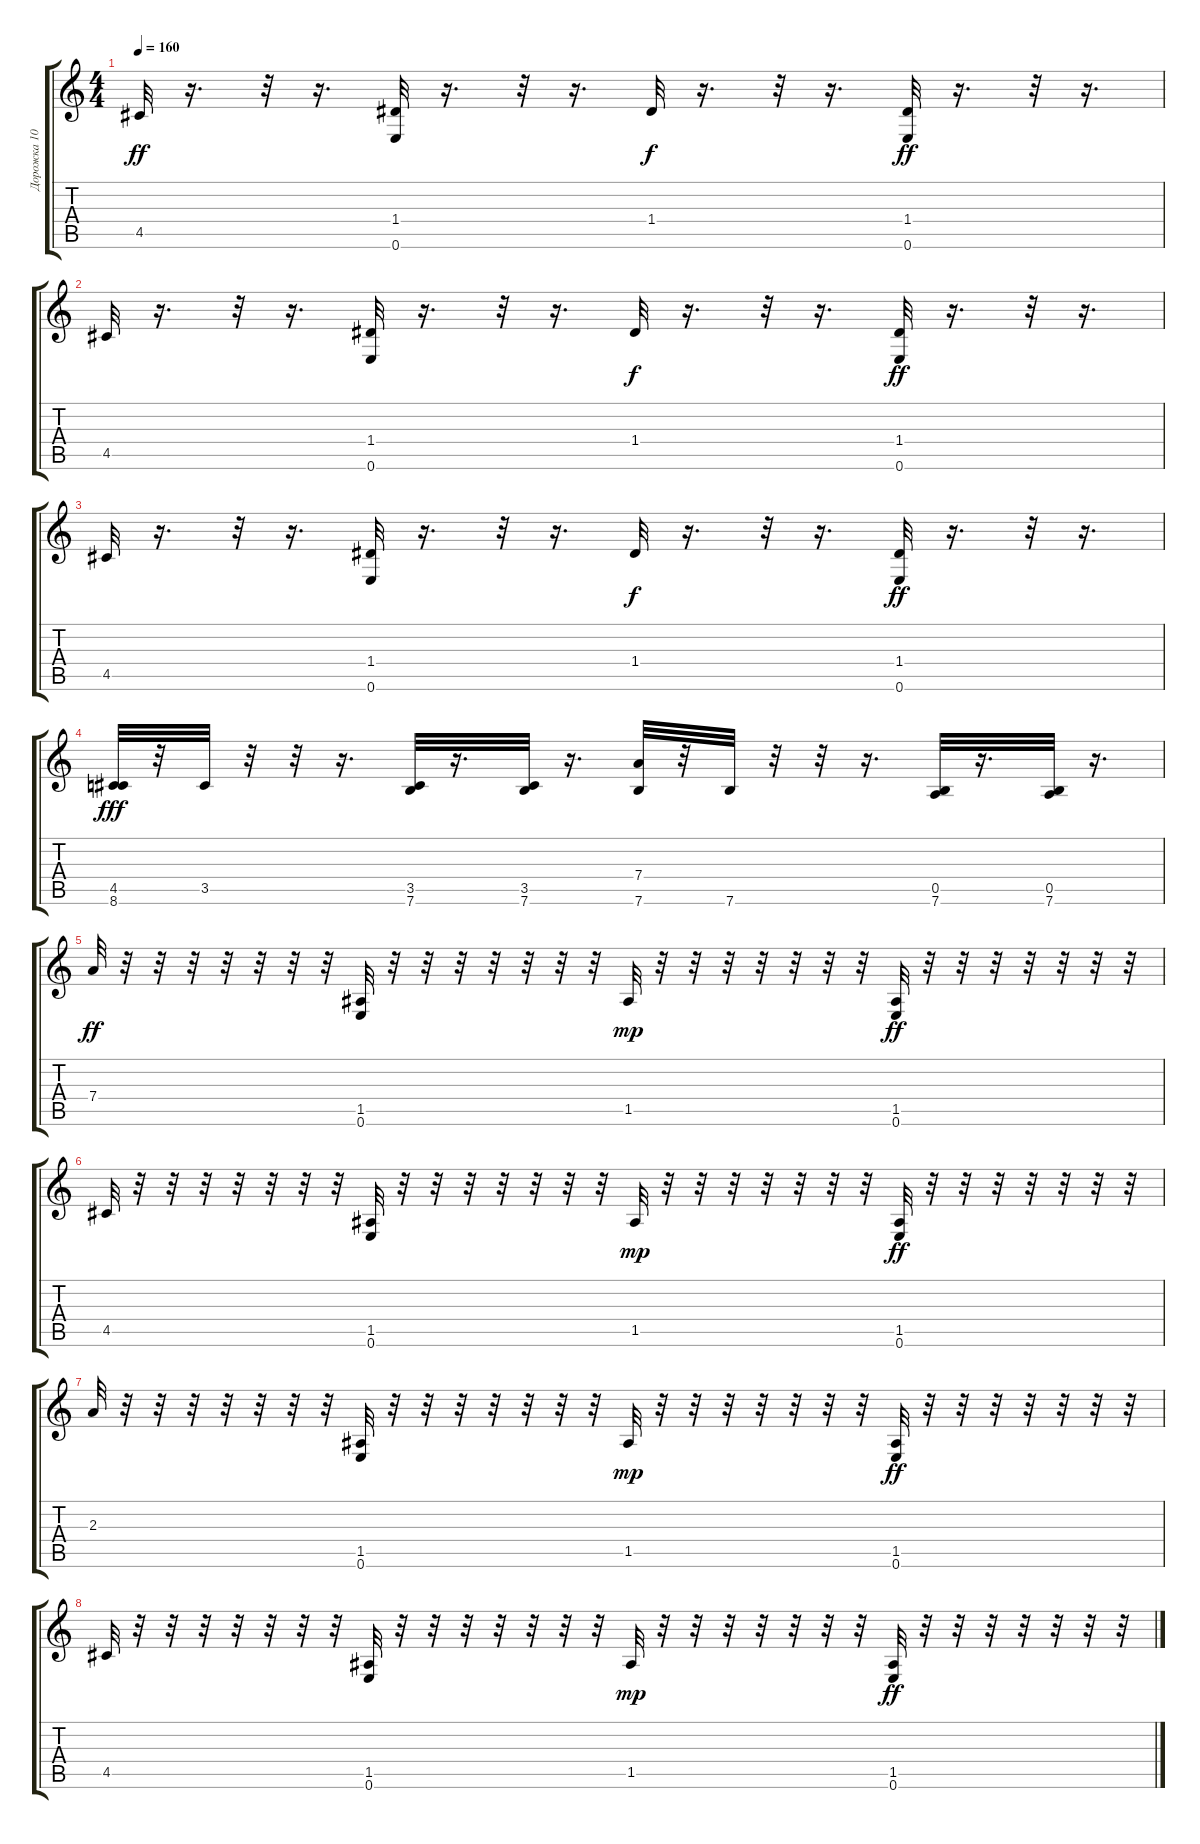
\track ("Дорожка 10" "Дорожка 10") {instrument acousticguitarnylon}
\staff {score tabs}
\tuning (E4 B3 G3 D3 A2 E2) {hide}
\ts (4 4)
\tempo 160
\clef g2
\ks c
4.5.32{dy ff} r.16{d} r.32 r.16{d} (1.4 0.6).32 r.16{d} r.32 r.16{d} 1.4.32{dy f} r.16{d} r.32 r.16{d} (1.4 0.6).32{dy ff} r.16{d} r.32 r.16{d} |
4.5.32 r.16{d} r.32 r.16{d} (1.4 0.6).32 r.16{d} r.32 r.16{d} 1.4.32{dy f} r.16{d} r.32 r.16{d} (1.4 0.6).32{dy ff} r.16{d} r.32 r.16{d} |
4.5.32 r.16{d} r.32 r.16{d} (1.4 0.6).32 r.16{d} r.32 r.16{d} 1.4.32{dy f} r.16{d} r.32 r.16{d} (1.4 0.6).32{dy ff} r.16{d} r.32 r.16{d} |
(4.5 8.6).32{dy fff} r.32 3.5.32 r.32 r.32 r.16{d} (3.5 7.6).32 r.16{d} (3.5 7.6).32 r.16{d} (7.4 7.6).32 r.32 7.6.32 r.32 r.32 r.16{d} (0.5 7.6).32 r.16{d} (0.5 7.6).32 r.16{d} |
7.4.32{dy ff} r.32 r.32 r.32 r.32 r.32 r.32 r.32 (1.5 0.6).32 r.32 r.32 r.32 r.32 r.32 r.32 r.32 1.5.32{dy mp} r.32 r.32 r.32 r.32 r.32 r.32 r.32 (1.5 0.6).32{dy ff} r.32 r.32 r.32 r.32 r.32 r.32 r.32 |
4.5.32 r.32 r.32 r.32 r.32 r.32 r.32 r.32 (1.5 0.6).32 r.32 r.32 r.32 r.32 r.32 r.32 r.32 1.5.32{dy mp} r.32 r.32 r.32 r.32 r.32 r.32 r.32 (1.5 0.6).32{dy ff} r.32 r.32 r.32 r.32 r.32 r.32 r.32 |
2.3.32 r.32 r.32 r.32 r.32 r.32 r.32 r.32 (1.5 0.6).32 r.32 r.32 r.32 r.32 r.32 r.32 r.32 1.5.32{dy mp} r.32 r.32 r.32 r.32 r.32 r.32 r.32 (1.5 0.6).32{dy ff} r.32 r.32 r.32 r.32 r.32 r.32 r.32 |
4.5.32 r.32 r.32 r.32 r.32 r.32 r.32 r.32 (1.5 0.6).32 r.32 r.32 r.32 r.32 r.32 r.32 r.32 1.5.32{dy mp} r.32 r.32 r.32 r.32 r.32 r.32 r.32 (1.5 0.6).32{dy ff} r.32 r.32 r.32 r.32 r.32 r.32 r.32
